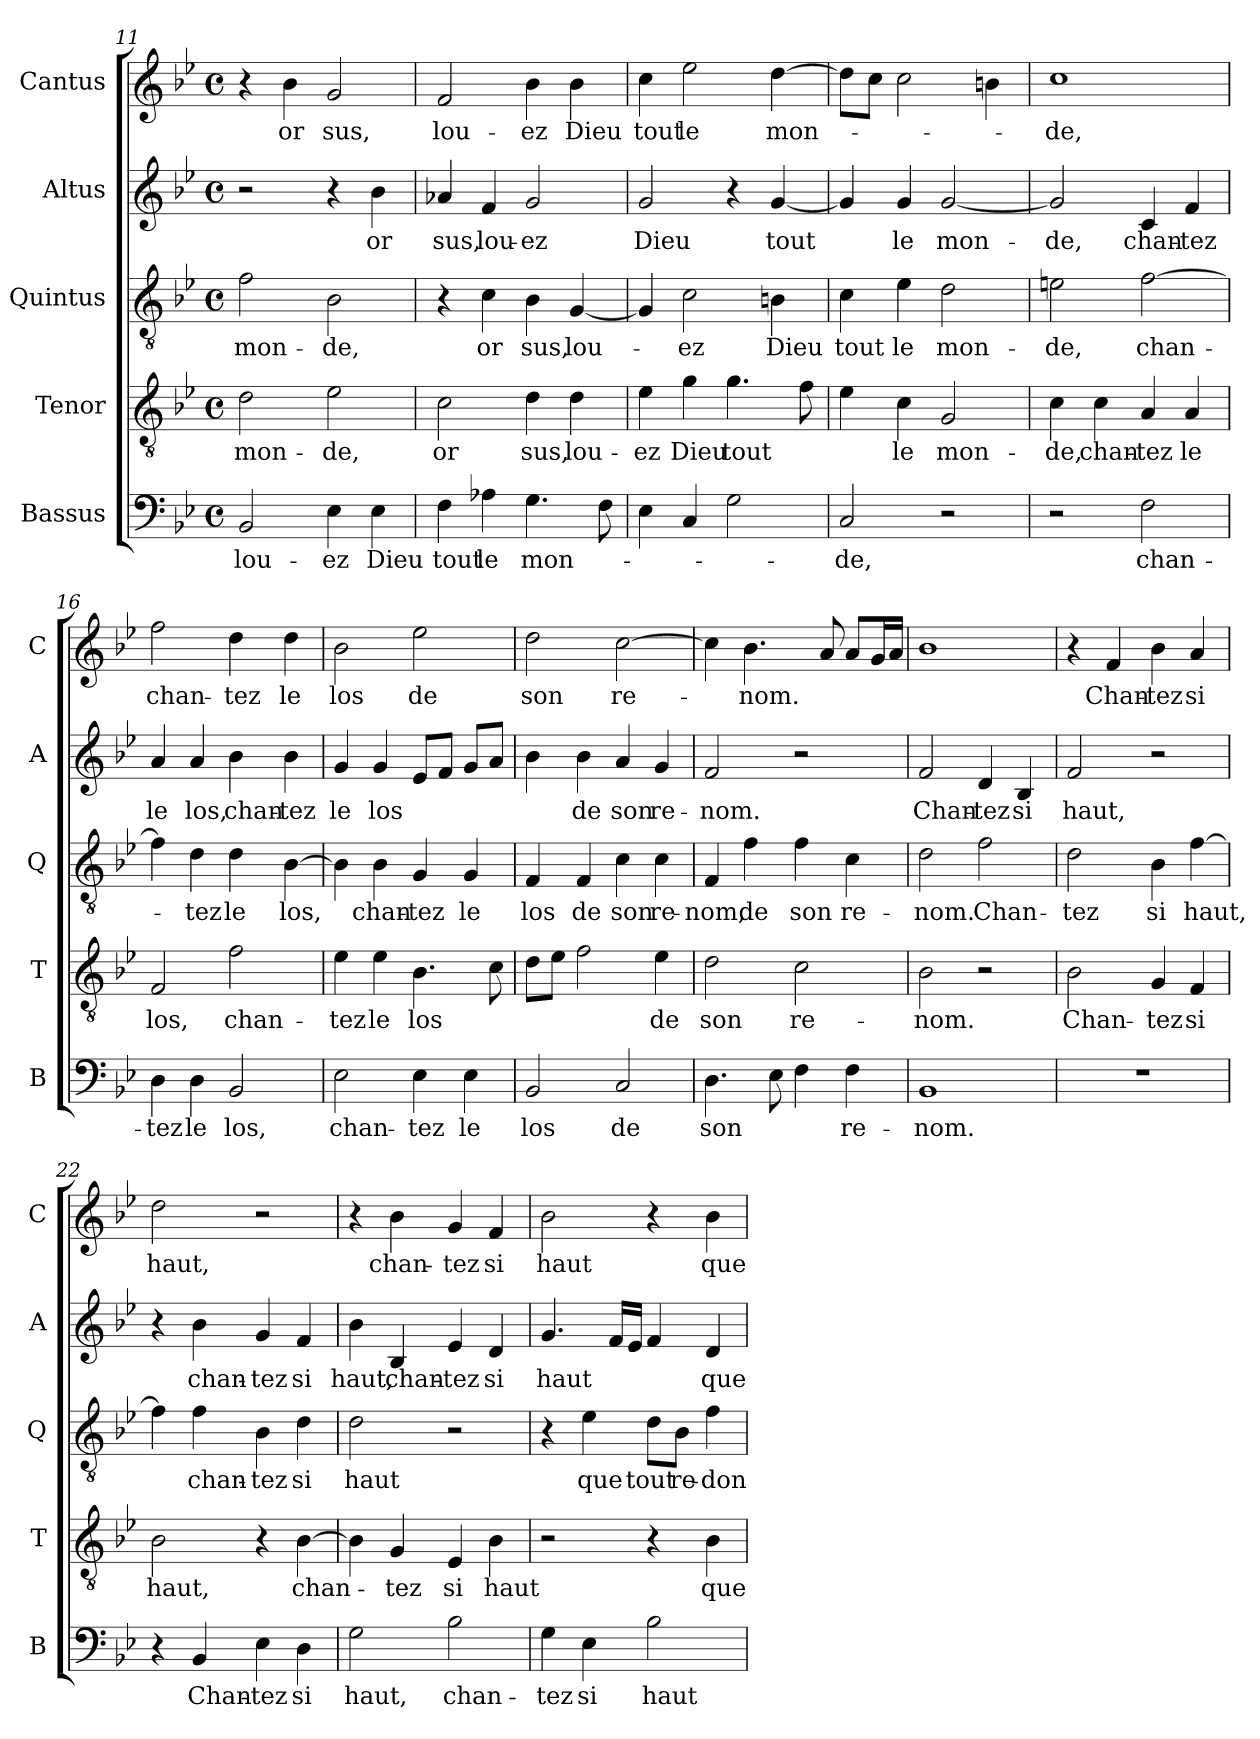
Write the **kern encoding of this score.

**kern	**text	**kern	**text	**kern	**text	**kern	**text	**kern	**text
*part5	*part5	*part4	*part4	*part3	*part3	*part2	*part2	*part1	*part1
*staff5	*staff5	*staff4	*staff4	*staff3	*staff3	*staff2	*staff2	*staff1	*staff1
*I"Bassus	*	*I"Tenor	*	*I"Quintus	*	*I"Altus	*	*I"Cantus	*
*I'B	*	*I'T	*	*I'Q	*	*I'A	*	*I'C	*
*clefF4	*	*clefGv2	*	*clefGv2	*	*clefG2	*	*clefG2	*
*k[b-e-]	*	*k[b-e-]	*	*k[b-e-]	*	*k[b-e-]	*	*k[b-e-]	*
*B-:	*	*B-:	*	*B-:	*	*B-:	*	*B-:	*
*M4/4	*	*M4/4	*	*M4/4	*	*M4/4	*	*M4/4	*
*met(c)	*	*met(c)	*	*met(c)	*	*met(c)	*	*met(c)	*
=11	=11	=11	=11	=11	=11	=11	=11	=11	=11
!	!LO:LY:b	!	!LO:LY:b	!	!LO:LY:b	!	!	!	!
2BB-/	lou-	2d\	mon-	2f\	mon-	2r	.	4r	.
!	!	!	!	!	!	!	!	!	!LO:LY:b
.	.	.	.	.	.	.	.	4b-\	or
!	!LO:LY:b	!	!LO:LY:b	!	!LO:LY:b	!	!	!	!LO:LY:b
4E-\	-ez	2e-\	-de,	2B-\	-de,	4r	.	2g/	sus,
!	!LO:LY:b	!	!	!	!	!	!LO:LY:b	!	!
4E-\	Dieu	.	.	.	.	4b-\	or	.	.
!!LO:PB:g=z
=12	=12	=12	=12	=12	=12	=12	=12	=12	=12
!	!LO:LY:b	!	!LO:LY:b	!	!	!	!LO:LY:b	!	!LO:LY:b
4F\	tout	2c\	or	4r	.	4a-X/	sus,	2f/	lou-
!	!LO:LY:b	!	!	!	!LO:LY:b	!	!LO:LY:b	!	!
4A-X\	le	.	.	4c\	or	4f/	lou-	.	.
!	!LO:LY:b	!	!LO:LY:b	!	!LO:LY:b	!	!LO:LY:b	!	!LO:LY:b
4.G\	mon-	4d\	sus,	4B-\	sus,	2g/	-ez	4b-\	-ez
!	!	!	!LO:LY:b	!	!LO:LY:b	!	!	!	!LO:LY:b
.	.	4d\	lou-	[4G/	lou-	.	.	4b-\	Dieu
8F\	.	.	.	.	.	.	.	.	.
=13	=13	=13	=13	=13	=13	=13	=13	=13	=13
!	!	!	!LO:LY:b	!	!	!	!LO:LY:b	!	!LO:LY:b
4E-\	.	4e-\	-ez	4G/]	.	2g/	Dieu	4cc\	tout
!	!	!	!LO:LY:b	!	!LO:LY:b	!	!	!	!LO:LY:b
4C/	.	4g\	Dieu	2c\	-ez	.	.	2ee-\	le
!	!	!	!LO:LY:b	!	!	!	!	!	!
2G\	.	4.g\	tout	.	.	4r	.	.	.
!	!	!	!	!	!LO:LY:b	!	!LO:LY:b	!	!LO:LY:b
.	.	.	.	4Bn\	Dieu	[4g/	tout	[4dd\	mon-
.	.	8f\	.	.	.	.	.	.	.
=14	=14	=14	=14	=14	=14	=14	=14	=14	=14
!	!LO:LY:b	!	!	!	!LO:LY:b	!	!	!	!
2C/	-de,	4e-\	.	4c\	tout	4g/]	.	8dd\L]	.
.	.	.	.	.	.	.	.	8cc\J	.
!	!	!	!LO:LY:b	!	!LO:LY:b	!	!LO:LY:b	!	!
.	.	4c\	le	4e-\	le	4g/	le	2cc\	.
!	!	!	!LO:LY:b	!	!LO:LY:b	!	!LO:LY:b	!	!
2r	.	2G/	mon-	2d\	mon-	[2g/	mon-	.	.
.	.	.	.	.	.	.	.	4bn\	.
=15	=15	=15	=15	=15	=15	=15	=15	=15	=15
!	!	!	!LO:LY:b	!	!LO:LY:b	!	!LO:LY:b	!	!LO:LY:b
2r	.	4c\	-de,	2en\	-de,	2g/]	-de,	1cc	-de,
!	!	!	!LO:LY:b	!	!	!	!	!	!
.	.	4c\	chan-	.	.	.	.	.	.
!	!LO:LY:b	!	!LO:LY:b	!	!LO:LY:b	!	!LO:LY:b	!	!
2F\	chan-	4A/	-tez	[2f\	chan-	4c/	chan-	.	.
!	!	!	!LO:LY:b	!	!	!	!LO:LY:b	!	!
.	.	4A/	le	.	.	4f/	-tez	.	.
=16	=16	=16	=16	=16	=16	=16	=16	=16	=16
!	!LO:LY:b	!	!LO:LY:b	!	!	!	!LO:LY:b	!	!LO:LY:b
4D\	-tez	2F/	los,	4f\]	.	4a/	le	2ff\	chan-
!	!LO:LY:b	!	!	!	!LO:LY:b	!	!LO:LY:b	!	!
4D\	le	.	.	4d\	-tez	4a/	los,	.	.
!	!LO:LY:b	!	!LO:LY:b	!	!LO:LY:b	!	!LO:LY:b	!	!LO:LY:b
2BB-/	los,	2f\	chan-	4d\	le	4b-\	chan-	4dd\	-tez
!	!	!	!	!	!LO:LY:b	!	!LO:LY:b	!	!LO:LY:b
.	.	.	.	[4B-\	los,	4b-\	-tez	4dd\	le
=17	=17	=17	=17	=17	=17	=17	=17	=17	=17
!	!LO:LY:b	!	!LO:LY:b	!	!	!	!LO:LY:b	!	!LO:LY:b
2E-\	chan-	4e-\	-tez	4B-\]	.	4g/	le	2b-\	los
!	!	!	!LO:LY:b	!	!LO:LY:b	!	!LO:LY:b	!	!
.	.	4e-\	le	4B-\	chan-	4g/	los	.	.
!	!LO:LY:b	!	!LO:LY:b	!	!LO:LY:b	!	!	!	!LO:LY:b
4E-\	-tez	4.B-\	los	4G/	-tez	8e-/L	.	2ee-\	de
.	.	.	.	.	.	8f/J	.	.	.
!	!LO:LY:b	!	!	!	!LO:LY:b	!	!	!	!
4E-\	le	.	.	4G/	le	8g/L	.	.	.
.	.	8c\	.	.	.	8a/J	.	.	.
!!LO:LB:g=z
=18	=18	=18	=18	=18	=18	=18	=18	=18	=18
!	!LO:LY:b	!	!	!	!LO:LY:b	!	!	!	!LO:LY:b
2BB-/	los	8d\L	.	4F/	los	4b-\	.	2dd\	son
.	.	8e-\J	.	.	.	.	.	.	.
!	!	!	!	!	!LO:LY:b	!	!LO:LY:b	!	!
.	.	2f\	.	4F/	de	4b-\	de	.	.
!	!LO:LY:b	!	!	!	!LO:LY:b	!	!LO:LY:b	!	!LO:LY:b
2C/	de	.	.	4c\	son	4a/	son	[2cc\	re-
!	!	!	!LO:LY:b	!	!LO:LY:b	!	!LO:LY:b	!	!
.	.	4e-\	de	4c\	re-	4g/	re-	.	.
=19	=19	=19	=19	=19	=19	=19	=19	=19	=19
!	!LO:LY:b	!	!LO:LY:b	!	!LO:LY:b	!	!LO:LY:b	!	!
4.D\	son	2d\	son	4F/	-nom,	2f/	-nom.	4cc\]	.
!	!	!	!	!	!LO:LY:b	!	!	!	!LO:LY:b
.	.	.	.	4f\	de	.	.	4.b-\	-nom.
8E-\	.	.	.	.	.	.	.	.	.
!	!	!	!LO:LY:b	!	!LO:LY:b	!	!	!	!
4F\	.	2c\	re-	4f\	son	2r	.	.	.
.	.	.	.	.	.	.	.	8a/	.
!	!LO:LY:b	!	!	!	!LO:LY:b	!	!	!	!
4F\	re-	.	.	4c\	re-	.	.	8a/L	.
.	.	.	.	.	.	.	.	16g/L	.
.	.	.	.	.	.	.	.	16a/JJ	.
=20	=20	=20	=20	=20	=20	=20	=20	=20	=20
!	!LO:LY:b	!	!LO:LY:b	!	!LO:LY:b	!	!LO:LY:b	!	!
1BB-	-nom.	2B-\	-nom.	2d\	-nom.	2f/	Chan-	1b-	.
!	!	!	!	!	!LO:LY:b	!	!LO:LY:b	!	!
.	.	2r	.	2f\	Chan-	4d/	-tez	.	.
!	!	!	!	!	!	!	!LO:LY:b	!	!
.	.	.	.	.	.	4B-/	si	.	.
=21	=21	=21	=21	=21	=21	=21	=21	=21	=21
!	!	!	!LO:LY:b	!	!LO:LY:b	!	!LO:LY:b	!	!
1r	.	2B-\	Chan-	2d\	-tez	2f/	haut,	4r	.
!	!	!	!	!	!	!	!	!	!LO:LY:b
.	.	.	.	.	.	.	.	4f/	Chan-
!	!	!	!LO:LY:b	!	!LO:LY:b	!	!	!	!LO:LY:b
.	.	4G/	-tez	4B-\	si	2r	.	4b-\	-tez
!	!	!	!LO:LY:b	!	!LO:LY:b	!	!	!	!LO:LY:b
.	.	4F/	si	[4f\	haut,	.	.	4a/	si
=22	=22	=22	=22	=22	=22	=22	=22	=22	=22
!	!	!	!LO:LY:b	!	!	!	!	!	!LO:LY:b
4r	.	2B-\	haut,	4f\]	.	4r	.	2dd\	haut,
!	!LO:LY:b	!	!	!	!LO:LY:b	!	!LO:LY:b	!	!
4BB-/	Chan-	.	.	4f\	chan-	4b-\	chan-	.	.
!	!LO:LY:b	!	!	!	!LO:LY:b	!	!LO:LY:b	!	!
4E-\	-tez	4r	.	4B-\	-tez	4g/	-tez	2r	.
!	!LO:LY:b	!	!LO:LY:b	!	!LO:LY:b	!	!LO:LY:b	!	!
4D\	si	[4B-\	chan-	4d\	si	4f/	si	.	.
=23	=23	=23	=23	=23	=23	=23	=23	=23	=23
!	!LO:LY:b	!	!	!	!LO:LY:b	!	!LO:LY:b	!	!
2G\	haut,	4B-\]	.	2d\	haut	4b-\	haut,	4r	.
!	!	!	!LO:LY:b	!	!	!	!LO:LY:b	!	!LO:LY:b
.	.	4G/	-tez	.	.	4B-/	chan-	4b-\	chan-
!	!LO:LY:b	!	!LO:LY:b	!	!	!	!LO:LY:b	!	!LO:LY:b
2B-\	chan-	4E-/	si	2r	.	4e-/	-tez	4g/	-tez
!	!	!	!LO:LY:b	!	!	!	!LO:LY:b	!	!LO:LY:b
.	.	4B-\	haut	.	.	4d/	si	4f/	si
!!LO:LB:g=z
=24	=24	=24	=24	=24	=24	=24	=24	=24	=24
!	!LO:LY:b	!	!	!	!	!	!LO:LY:b	!	!LO:LY:b
4G\	-tez	2r	.	4r	.	4.g/	haut	2b-\	haut
!	!LO:LY:b	!	!	!	!LO:LY:b	!	!	!	!
4E-\	si	.	.	4e-\	que	.	.	.	.
.	.	.	.	.	.	16f/LL	.	.	.
.	.	.	.	.	.	16e-/JJ	.	.	.
!	!LO:LY:b	!	!	!	!LO:LY:b	!	!	!	!
2B-\	haut	4r	.	8d\L	tout	4f/	.	4r	.
!	!	!	!	!	!LO:LY:b	!	!	!	!
.	.	.	.	8B-\J	re-	.	.	.	.
!	!	!	!LO:LY:b	!	!LO:LY:b	!	!LO:LY:b	!	!LO:LY:b
.	.	4B-\	que	4f\	-don-	4d/	que	4b-\	que
=	=	=	=	=	=	=	=	=	=
*-	*-	*-	*-	*-	*-	*-	*-	*-	*-
